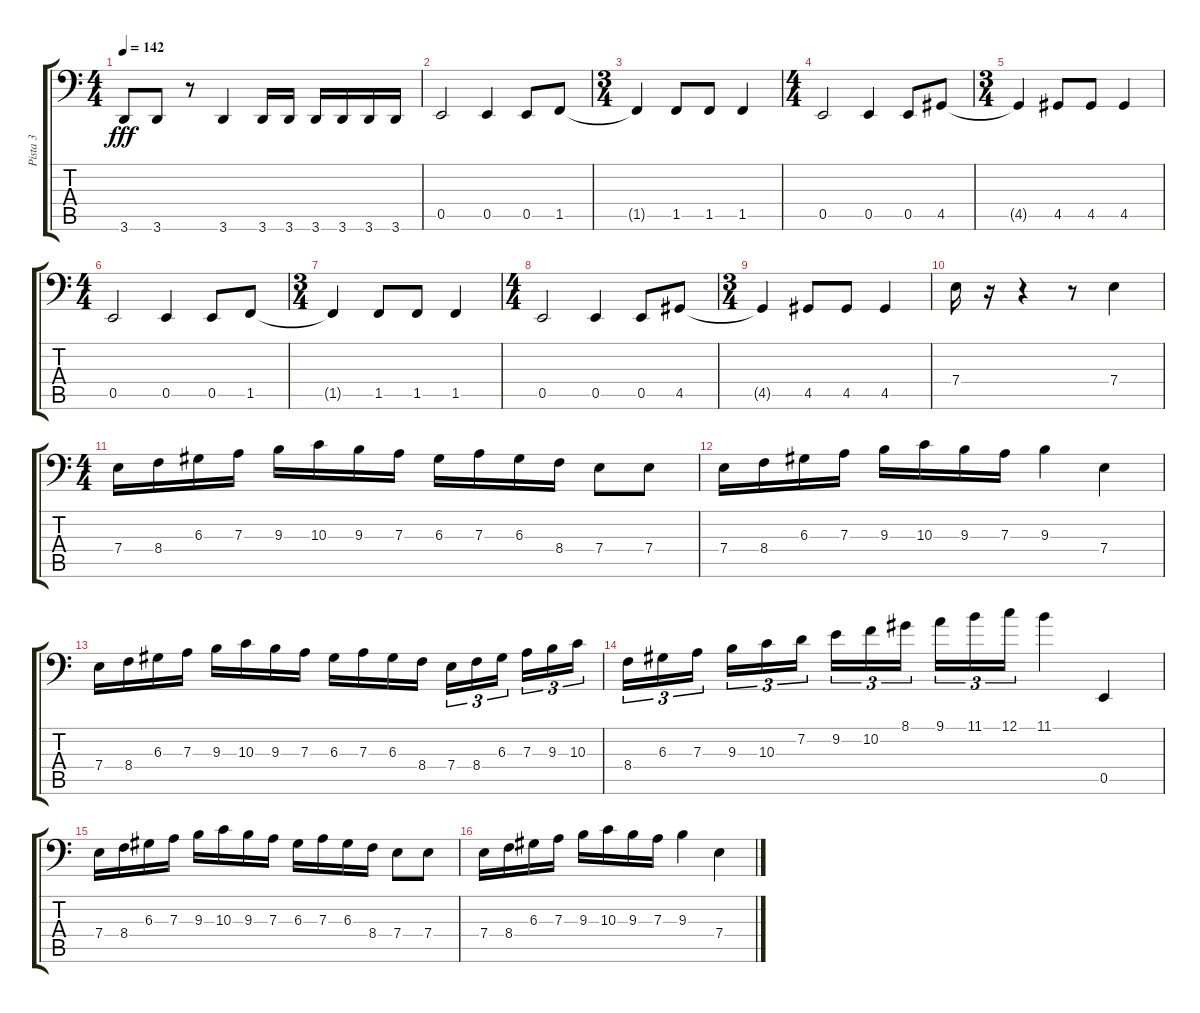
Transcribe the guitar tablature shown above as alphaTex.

\track ("Pista 3" "Pista 3") {instrument electricbassfinger}
\staff {score tabs}
\tuning (C3 G2 D2 A1 E1 B0) {hide}
\ts (4 4)
\tempo 142
\clef f4
\ks c
3.6.8{dy fff} 3.6.8 r.8 3.6.4 3.6.16 3.6.16 3.6.16 3.6.16 3.6.16 3.6.16 |
0.5.2 0.5.4 0.5.8 1.5.8 |
\ts (3 4)
1.5{t}.4 1.5.8 1.5.8 1.5.4 |
\ts (4 4)
0.5.2 0.5.4 0.5.8 4.5.8 |
\ts (3 4)
4.5{t}.4 4.5.8 4.5.8 4.5.4 |
\ts (4 4)
0.5.2 0.5.4 0.5.8 1.5.8 |
\ts (3 4)
1.5{t}.4 1.5.8 1.5.8 1.5.4 |
\ts (4 4)
0.5.2 0.5.4 0.5.8 4.5.8 |
\ts (3 4)
4.5{t}.4 4.5.8 4.5.8 4.5.4 |
7.4.16 r.16 r.4 r.8 7.4.4 |
\ts (4 4)
7.4.16 8.4.16 6.3.16 7.3.16 9.3.16 10.3.16 9.3.16 7.3.16 6.3.16 7.3.16 6.3.16 8.4.16 7.4.8 7.4.8 |
7.4.16 8.4.16 6.3.16 7.3.16 9.3.16 10.3.16 9.3.16 7.3.16 9.3.4 7.4.4 |
7.4.16 8.4.16 6.3.16 7.3.16 9.3.16 10.3.16 9.3.16 7.3.16 6.3.16 7.3.16 6.3.16 8.4.16 7.4.16{tu (3 2)} 8.4.16{tu (3 2)} 6.3.16{tu (3 2) beam splitsecondary} 7.3.16{tu (3 2)} 9.3.16{tu (3 2)} 10.3.16{tu (3 2)} |
8.4.16{tu (3 2)} 6.3.16{tu (3 2)} 7.3.16{tu (3 2) beam splitsecondary} 9.3.16{tu (3 2)} 10.3.16{tu (3 2)} 7.2.16{tu (3 2)} 9.2.16{tu (3 2)} 10.2.16{tu (3 2)} 8.1.16{tu (3 2) beam splitsecondary} 9.1.16{tu (3 2)} 11.1.16{tu (3 2)} 12.1.16{tu (3 2)} 11.1.4 0.5.4 |
7.4.16 8.4.16 6.3.16 7.3.16 9.3.16 10.3.16 9.3.16 7.3.16 6.3.16 7.3.16 6.3.16 8.4.16 7.4.8 7.4.8 |
7.4.16 8.4.16 6.3.16 7.3.16 9.3.16 10.3.16 9.3.16 7.3.16 9.3.4 7.4.4
